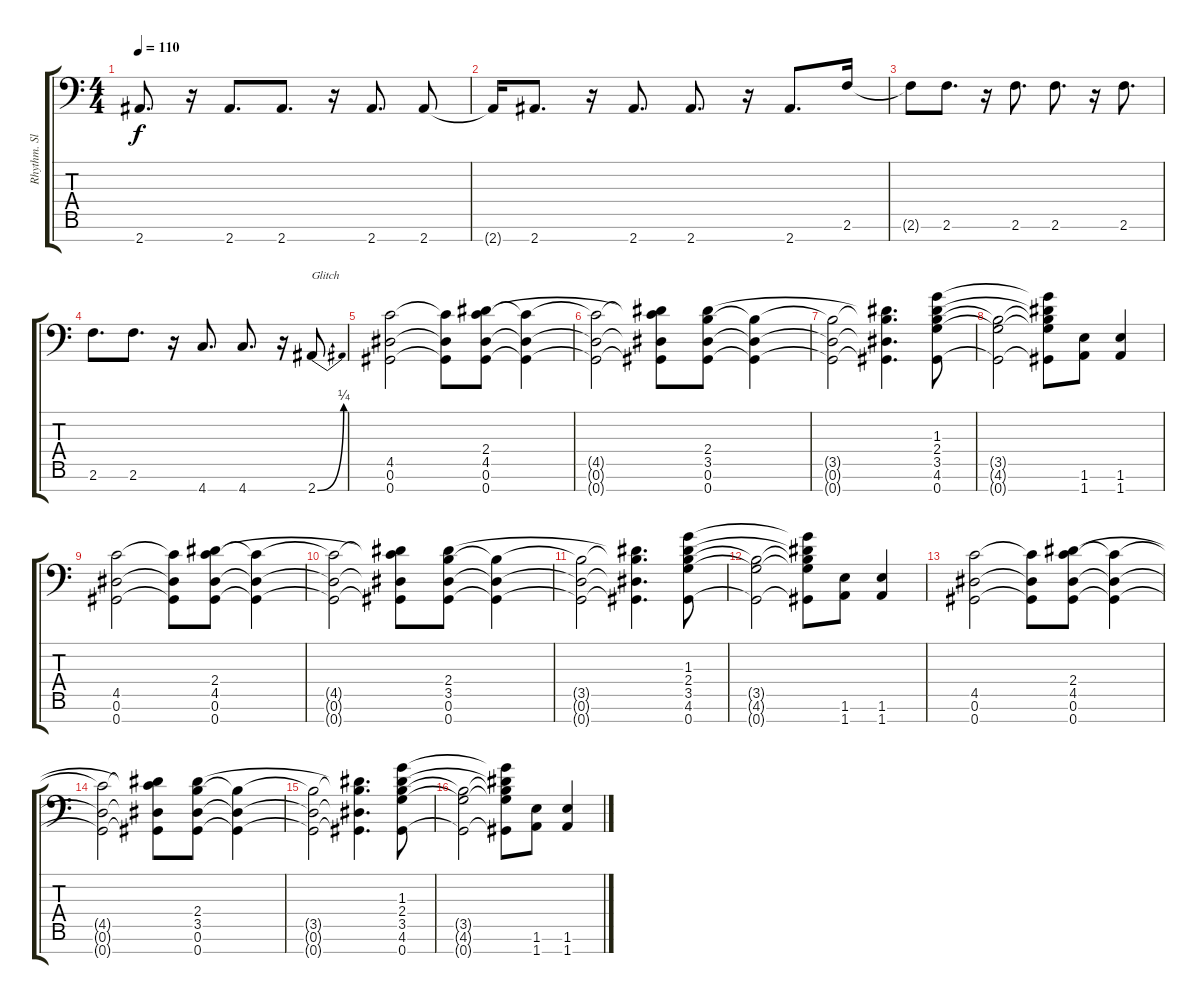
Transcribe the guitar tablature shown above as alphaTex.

\track ("Rhythm. Slam dem strings hard." "Rhythm. Sl") {instrument distortionguitar}
\staff {score tabs}
\tuning (Eb4 Bb3 Gb3 Db3 Ab2 Eb2 Ab1) {hide}
\ts (4 4)
\tempo 110
\clef f4
\ks c
2.7.8{d dy f} r.16 2.7.8{d} 2.7.8{d} r.16 2.7.8{d} 2.7.8 |
2.7{t}.16 2.7.8{d} r.16 2.7.8{d} 2.7.8{d} r.16 2.7.8{d} 2.6.16 |
2.6{t}.8 2.6.8{d} r.16 2.6.8{d} 2.6.8{d} r.16 2.6.8{d} |
2.6.8{d} 2.6.8{d} r.16 4.7.8{d} 4.7.8{d} r.16 2.7{be (bend 0 0 60 1)}.8{txt "Glitch"} |
(4.5 0.6 0.7).2 (4.5{t} 0.6{t} 0.7{t}).8 (2.4 4.5 0.6 0.7).8 (4.5{t} 0.6{t} 0.7{t}).4 |
(4.5{t} 0.6{t} 0.7{t}).2 (2.4{t} 4.5{t} 0.6{t} 0.7{t}).8 (2.4 3.5 0.6 0.7).8 (3.5{t} 0.6{t} 0.7{t}).4 |
(3.5{t} 0.6{t} 0.7{t}).2 (2.4{t} 3.5{t} 0.6{t} 0.7{t}).4{d} (1.3 2.4 3.5 4.6 0.7).8 |
(3.5{t} 4.6{t} 0.7{t}).2 (1.3{t} 2.4{t} 3.5{t} 4.6{t} 0.7{t}).8 (1.6 1.7).8 (1.6 1.7).4 |
(4.5 0.6 0.7).2 (4.5{t} 0.6{t} 0.7{t}).8 (2.4 4.5 0.6 0.7).8 (4.5{t} 0.6{t} 0.7{t}).4 |
(4.5{t} 0.6{t} 0.7{t}).2 (2.4{t} 4.5{t} 0.6{t} 0.7{t}).8 (2.4 3.5 0.6 0.7).8 (3.5{t} 0.6{t} 0.7{t}).4 |
(3.5{t} 0.6{t} 0.7{t}).2 (2.4{t} 3.5{t} 0.6{t} 0.7{t}).4{d} (1.3 2.4 3.5 4.6 0.7).8 |
(3.5{t} 4.6{t} 0.7{t}).2 (1.3{t} 2.4{t} 3.5{t} 4.6{t} 0.7{t}).8 (1.6 1.7).8 (1.6 1.7).4 |
(4.5 0.6 0.7).2 (4.5{t} 0.6{t} 0.7{t}).8 (2.4 4.5 0.6 0.7).8 (4.5{t} 0.6{t} 0.7{t}).4 |
(4.5{t} 0.6{t} 0.7{t}).2 (2.4{t} 4.5{t} 0.6{t} 0.7{t}).8 (2.4 3.5 0.6 0.7).8 (3.5{t} 0.6{t} 0.7{t}).4 |
(3.5{t} 0.6{t} 0.7{t}).2 (2.4{t} 3.5{t} 0.6{t} 0.7{t}).4{d} (1.3 2.4 3.5 4.6 0.7).8 |
(3.5{t} 4.6{t} 0.7{t}).2 (1.3{t} 2.4{t} 3.5{t} 4.6{t} 0.7{t}).8 (1.6 1.7).8 (1.6 1.7).4
